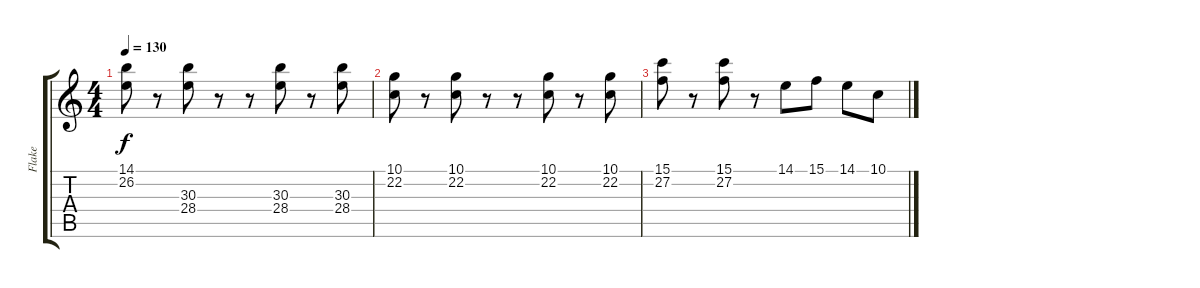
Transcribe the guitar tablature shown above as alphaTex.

\track ("Flake" "Flake") {instrument fx4atmosphere}
\staff {score tabs}
\tuning (D4 A3 F3 C3 G2 C2) {hide}
\ts (4 4)
\tempo 130
\clef g2
\ks c
(14.1 26.2).8{dy f} r.8 (30.3 28.4).8 r.8 r.8 (30.3 28.4).8 r.8 (30.3 28.4).8 |
(10.1 22.2).8 r.8 (10.1 22.2).8 r.8 r.8 (10.1 22.2).8 r.8 (10.1 22.2).8 |
(15.1 27.2).8 r.8 (15.1 27.2).8 r.8 14.1.8 15.1.8 14.1.8 10.1.8
